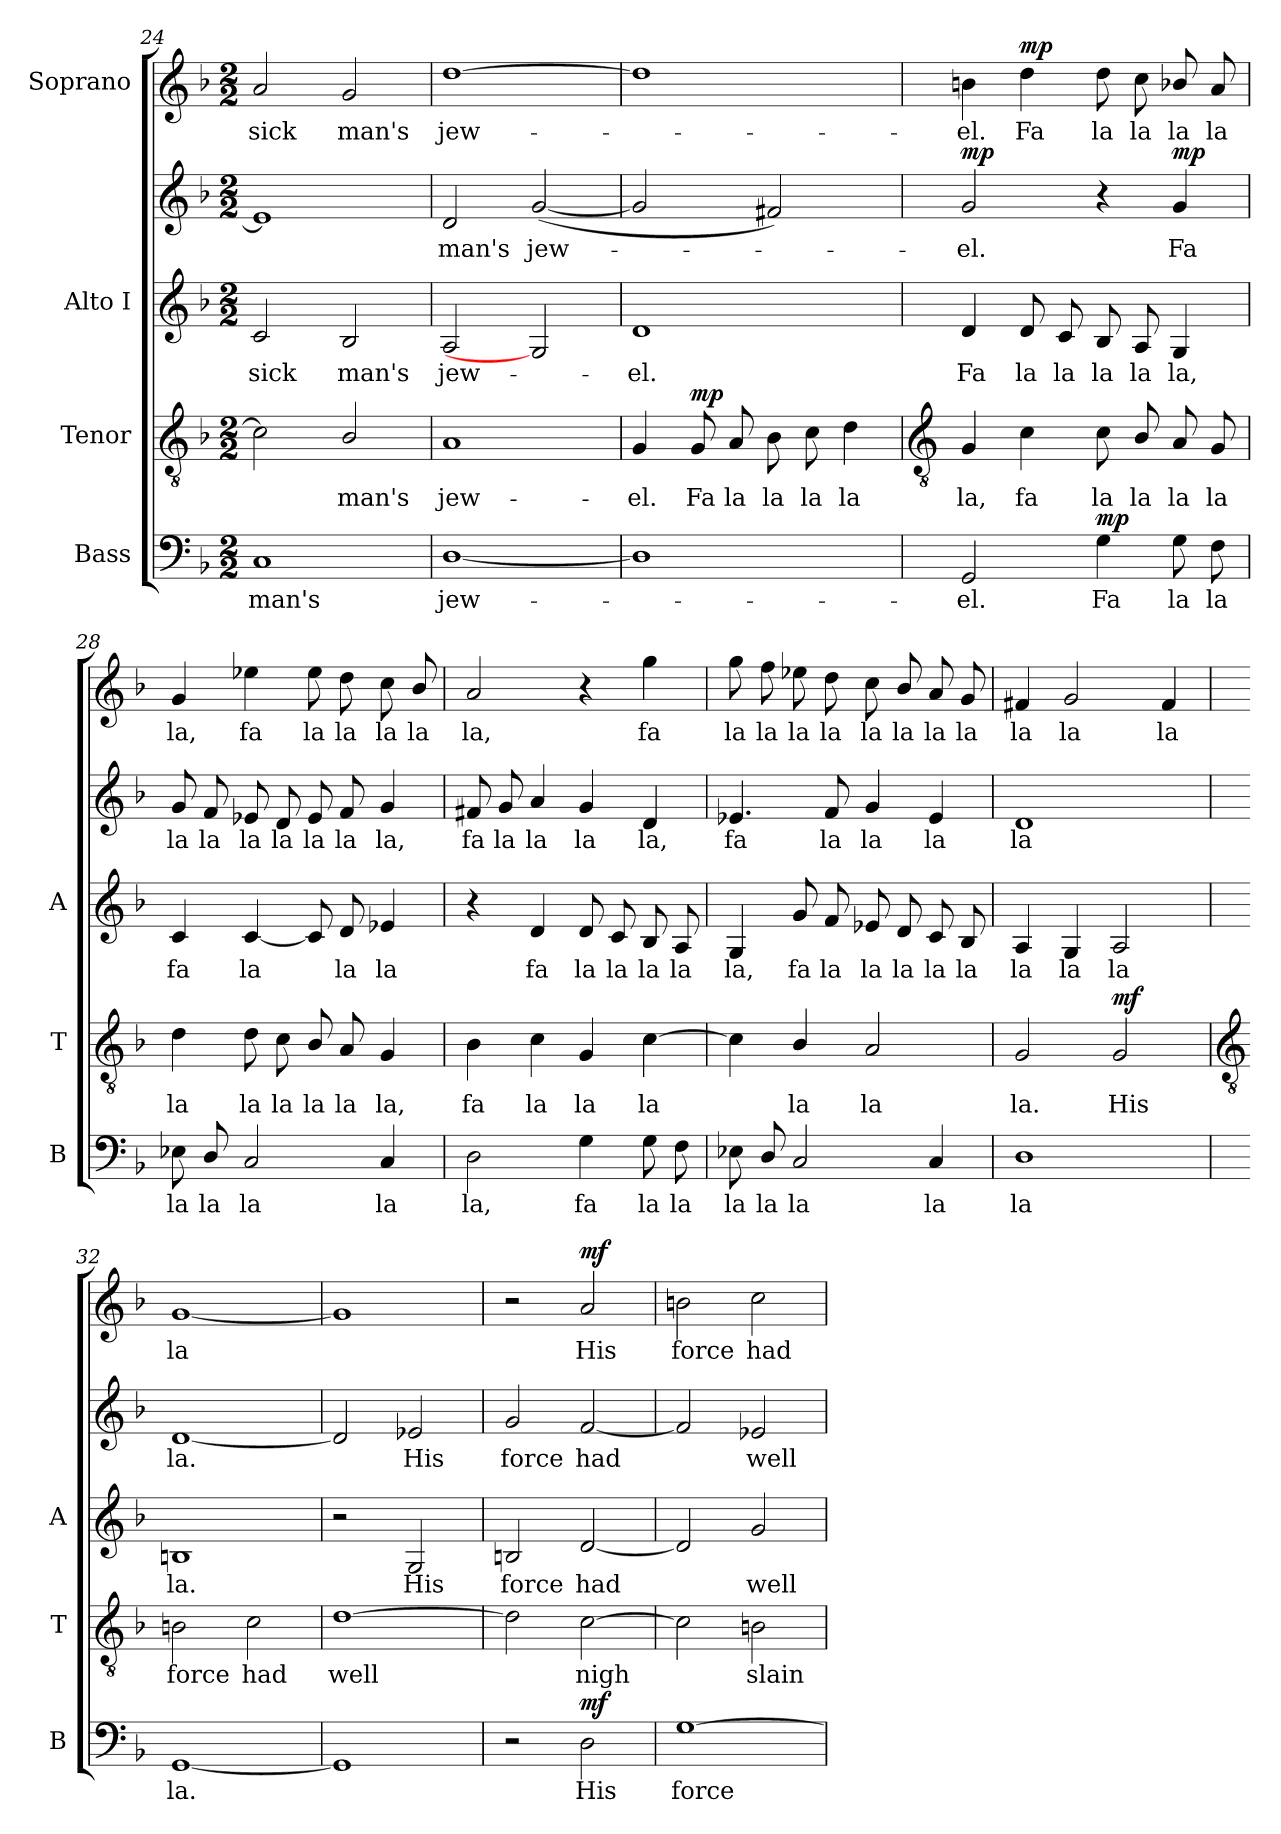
**kern	**text	**dynam	**kern	**text	**dynam	**kern	**text	**kern	**text	**dynam	**kern	**text	**dynam
*part4	*part4	*part4	*part3	*part3	*part3	*part2	*part2	*part2	*part2	*part2	*part1	*part1	*part1
*staff5	*staff5	*staff5	*staff4	*staff4	*staff4	*staff3	*staff3	*staff2	*staff2	*staff2/3	*staff1	*staff1	*staff1
*I"Bass	*	*	*I"Tenor	*	*	*I"Alto I	*	*	*	*	*I"Soprano	*	*
*I'B	*	*	*I'T	*	*	*I'A	*	*	*	*	*	*	*
*clefF4	*	*	*clefGv2	*	*	*clefG2	*	*clefG2	*	*	*clefG2	*	*
*k[b-]	*	*	*k[b-]	*	*	*k[b-]	*	*k[b-]	*	*	*k[b-]	*	*
*F:	*	*	*F:	*	*	*F:	*	*F:	*	*	*F:	*	*
*M2/2	*	*	*M2/2	*	*	*M2/2	*	*M2/2	*	*	*M2/2	*	*
=24	=24	=24	=24	=24	=24	=24	=24	=24	=24	=24	=24	=24	=24
!	!LO:LY:b	!	!	!	!	!	!LO:LY:b	!	!	!	!	!LO:LY:b	!
1C	man's	.	2c]	.	.	2c	sick	1e-]	.	.	2a	sick	.
!	!	!	!	!LO:LY:b	!	!	!LO:LY:b	!	!	!	!	!LO:LY:b	!
.	.	.	2B-/	man's	.	2B-	man's	.	.	.	2g	man's	.
=25	=25	=25	=25	=25	=25	=25	=25	=25	=25	=25	=25	=25	=25
!	!LO:LY:b	!	!	!LO:LY:b	!	!	!LO:LY:b	!	!LO:LY:b	!	!	!LO:LY:b	!
[1D/	jew-	.	1A	jew-	.	2A	jew-	2d	man's	.	[1dd	jew-	.
!	!	!	!	!	!	!	!	!	!LO:LY:b	!	!	!	!
.	.	.	.	.	.	2G]	.	(<[2g	jew-	.	.	.	.
=26	=26	=26	=26	=26	=26	=26	=26	=26	=26	=26	=26	=26	=26
!	!	!	!	!LO:LY:b	!	!	!LO:LY:b	!	!	!	!	!	!
1D]	.	.	4G	-el.	.	1d	el.	2g]	.	.	1dd]	.	.
!	!	!	!	!LO:LY:b	!LO:DY:b	!	!	!	!	!	!	!	!
.	.	.	8G	Fa	mp	.	.	.	.	.	.	.	.
!	!	!	!	!LO:LY:b	!	!	!	!	!	!	!	!	!
.	.	.	8A	la	.	.	.	.	.	.	.	.	.
!	!	!	!	!LO:LY:b	!	!	!	!	!	!	!	!	!
.	.	.	8B-	la	.	.	.	2f#X)	.	.	.	.	.
!	!	!	!	!LO:LY:b	!	!	!	!	!	!	!	!	!
.	.	.	8c	la	.	.	.	.	.	.	.	.	.
!	!	!	!	!LO:LY:b	!	!	!	!	!	!	!	!	!
.	.	.	4d	la	.	.	.	.	.	.	.	.	.
!!LO:LB:g=z
=27	=27	=27	=27	=27	=27	=27	=27	=27	=27	=27	=27	=27	=27
*	*	*	*clefGv2	*	*	*	*	*	*	*	*	*	*
!	!LO:LY:b	!	!	!LO:LY:b	!	!	!LO:LY:b	!	!LO:LY:b	!LO:DY:b=2	!	!LO:LY:b	!
2GG	el.	.	4G	la,	.	4d	Fa	2g	el.	mp	4bn	el.	.
!	!	!	!	!LO:LY:b	!	!	!LO:LY:b	!	!	!	!	!LO:LY:b	!LO:DY:b
.	.	.	4c	fa	.	8d	la	.	.	.	4dd	Fa	mp
!	!	!	!	!	!	!	!LO:LY:b	!	!	!	!	!	!
.	.	.	.	.	.	8c	la	.	.	.	.	.	.
!	!LO:LY:b	!LO:DY:b	!	!LO:LY:b	!	!	!LO:LY:b	!	!	!	!	!LO:LY:b	!
4G	Fa	mp	8c	la	.	8B-	la	4r	.	.	8dd	la	.
!	!	!	!	!LO:LY:b	!	!	!LO:LY:b	!	!	!	!	!LO:LY:b	!
.	.	.	8B-/	la	.	8A	la	.	.	.	8cc	la	.
!	!LO:LY:b	!	!	!LO:LY:b	!	!	!LO:LY:b	!	!LO:LY:b	!LO:DY:b	!	!LO:LY:b	!
8G	la	.	8A	la	.	4G	la,	4g	Fa	mp	8b-X/	la	.
!	!LO:LY:b	!	!	!LO:LY:b	!	!	!	!	!	!	!	!LO:LY:b	!
8F	la	.	8G	la	.	.	.	.	.	.	8a	la	.
!!LO:LB:g=z
=28	=28	=28	=28	=28	=28	=28	=28	=28	=28	=28	=28	=28	=28
!	!LO:LY:b	!	!	!LO:LY:b	!	!	!LO:LY:b	!	!LO:LY:b	!	!	!LO:LY:b	!
8E-X	la	.	4d	la	.	4c	fa	8g	la	.	4g	la,	.
!	!LO:LY:b	!	!	!	!	!	!	!	!LO:LY:b	!	!	!	!
8D/	la	.	.	.	.	.	.	8f	la	.	.	.	.
!	!LO:LY:b	!	!	!LO:LY:b	!	!	!LO:LY:b	!	!LO:LY:b	!	!	!LO:LY:b	!
2C	la	.	8d	la	.	[4c	la	8e-X	la	.	4ee-X	fa	.
!	!	!	!	!LO:LY:b	!	!	!	!	!LO:LY:b	!	!	!	!
.	.	.	8c	la	.	.	.	8d	la	.	.	.	.
!	!	!	!	!LO:LY:b	!	!	!	!	!LO:LY:b	!	!	!LO:LY:b	!
.	.	.	8B-/	la	.	8c]	.	8e-	la	.	8ee-	la	.
!	!	!	!	!LO:LY:b	!	!	!LO:LY:b	!	!LO:LY:b	!	!	!LO:LY:b	!
.	.	.	8A	la	.	8d	la	8f	la	.	8dd	la	.
!	!LO:LY:b	!	!	!LO:LY:b	!	!	!LO:LY:b	!	!LO:LY:b	!	!	!LO:LY:b	!
4C	la	.	4G	la,	.	4e-X	la	4g	la,	.	8cc	la	.
!	!	!	!	!	!	!	!	!	!	!	!	!LO:LY:b	!
.	.	.	.	.	.	.	.	.	.	.	8b-/	la	.
=29	=29	=29	=29	=29	=29	=29	=29	=29	=29	=29	=29	=29	=29
!	!LO:LY:b	!	!	!LO:LY:b	!	!	!	!	!LO:LY:b	!	!	!LO:LY:b	!
2D	la,	.	4B-	fa	.	4r	.	8f#X	fa	.	2a	la,	.
!	!	!	!	!	!	!	!	!	!LO:LY:b	!	!	!	!
.	.	.	.	.	.	.	.	8g	la	.	.	.	.
!	!	!	!	!LO:LY:b	!	!	!LO:LY:b	!	!LO:LY:b	!	!	!	!
.	.	.	4c	la	.	4d	fa	4a	la	.	.	.	.
!	!LO:LY:b	!	!	!LO:LY:b	!	!	!LO:LY:b	!	!LO:LY:b	!	!	!	!
4G	fa	.	4G	la	.	8d	la	4g	la	.	4r	.	.
!	!	!	!	!	!	!	!LO:LY:b	!	!	!	!	!	!
.	.	.	.	.	.	8c	la	.	.	.	.	.	.
!	!LO:LY:b	!	!	!LO:LY:b	!	!	!LO:LY:b	!	!LO:LY:b	!	!	!LO:LY:b	!
8G	la	.	[4c	la	.	8B-	la	4d	la,	.	4gg	fa	.
!	!LO:LY:b	!	!	!	!	!	!LO:LY:b	!	!	!	!	!	!
8F	la	.	.	.	.	8A	la	.	.	.	.	.	.
=30	=30	=30	=30	=30	=30	=30	=30	=30	=30	=30	=30	=30	=30
!	!LO:LY:b	!	!	!	!	!	!LO:LY:b	!	!LO:LY:b	!	!	!LO:LY:b	!
8E-X	la	.	4c]	.	.	4G	la,	4.e-X	fa	.	8gg	la	.
!	!LO:LY:b	!	!	!	!	!	!	!	!	!	!	!LO:LY:b	!
8D/	la	.	.	.	.	.	.	.	.	.	8ff	la	.
!	!LO:LY:b	!	!	!LO:LY:b	!	!	!LO:LY:b	!	!	!	!	!LO:LY:b	!
2C	la	.	4B-/	la	.	8g	fa	.	.	.	8ee-X	la	.
!	!	!	!	!	!	!	!LO:LY:b	!	!LO:LY:b	!	!	!LO:LY:b	!
.	.	.	.	.	.	8f	la	8f	la	.	8dd	la	.
!	!	!	!	!LO:LY:b	!	!	!LO:LY:b	!	!LO:LY:b	!	!	!LO:LY:b	!
.	.	.	2A	la	.	8e-X	la	4g	la	.	8cc	la	.
!	!	!	!	!	!	!	!LO:LY:b	!	!	!	!	!LO:LY:b	!
.	.	.	.	.	.	8d	la	.	.	.	8b-/	la	.
!	!LO:LY:b	!	!	!	!	!	!LO:LY:b	!	!LO:LY:b	!	!	!LO:LY:b	!
4C	la	.	.	.	.	8c	la	4e-	la	.	8a	la	.
!	!	!	!	!	!	!	!LO:LY:b	!	!	!	!	!LO:LY:b	!
.	.	.	.	.	.	8B-	la	.	.	.	8g	la	.
=31	=31	=31	=31	=31	=31	=31	=31	=31	=31	=31	=31	=31	=31
!	!LO:LY:b	!	!	!LO:LY:b	!	!	!LO:LY:b	!	!LO:LY:b	!	!	!LO:LY:b	!
1D	la	.	2G	la.	.	4A	la	1d	la	.	4f#X	la	.
!	!	!	!	!	!	!	!LO:LY:b	!	!	!	!	!LO:LY:b	!
.	.	.	.	.	.	4G	la	.	.	.	2g	la	.
!	!	!	!	!LO:LY:b	!LO:DY:b	!	!LO:LY:b	!	!	!	!	!	!
.	.	.	2G	His	mf	2A	la	.	.	.	.	.	.
!	!	!	!	!	!	!	!	!	!	!	!	!LO:LY:b	!
.	.	.	.	.	.	.	.	.	.	.	4f#	la	.
!!LO:LB:g=z
=32	=32	=32	=32	=32	=32	=32	=32	=32	=32	=32	=32	=32	=32
*	*	*	*clefGv2	*	*	*	*	*	*	*	*	*	*
!	!LO:LY:b	!	!	!LO:LY:b	!	!	!LO:LY:b	!	!LO:LY:b	!	!	!LO:LY:b	!
[1GG	la.	.	2Bn	force	.	1Bn	la.	[1d	la.	.	[1g	la	.
!	!	!	!	!LO:LY:b	!	!	!	!	!	!	!	!	!
.	.	.	2c	had	.	.	.	.	.	.	.	.	.
!!LO:LB:g=z
=33	=33	=33	=33	=33	=33	=33	=33	=33	=33	=33	=33	=33	=33
!	!	!	!	!LO:LY:b	!	!	!	!	!	!	!	!	!
1GG]	.	.	[1d	well	.	2r	.	2d]	.	.	1g]	.	.
!	!	!	!	!	!	!	!LO:LY:b	!	!LO:LY:b	!LO:DY:b=2	!	!	!
!	!	!	!	!	!	!	!	!	!	!LO:DY:n=1:b	!	!	!
.	.	.	.	.	.	2G	His	2e-X	His	mf mf	.	.	.
=34	=34	=34	=34	=34	=34	=34	=34	=34	=34	=34	=34	=34	=34
!	!	!	!	!	!	!	!LO:LY:b	!	!LO:LY:b	!	!	!	!
2r	.	.	2d]	.	.	2Bn	force	2g	force	.	2r	.	.
!	!LO:LY:b	!LO:DY:b	!	!LO:LY:b	!	!	!LO:LY:b	!	!LO:LY:b	!	!	!LO:LY:b	!LO:DY:b
2D	His	mf	[2c	nigh	.	[2d	had	[2f	had	.	2a	His	mf
=35	=35	=35	=35	=35	=35	=35	=35	=35	=35	=35	=35	=35	=35
!	!LO:LY:b	!	!	!	!	!	!	!	!	!	!	!LO:LY:b	!
[1G	force	.	2c]	.	.	2d]	.	2f]	.	.	2bn	force	.
!	!	!	!	!LO:LY:b	!	!	!LO:LY:b	!	!LO:LY:b	!	!	!LO:LY:b	!
.	.	.	2Bn	slain	.	2g	well	2e-X	well	.	2cc	had	.
=	=	=	=	=	=	=	=	=	=	=	=	=	=
*-	*-	*-	*-	*-	*-	*-	*-	*-	*-	*-	*-	*-	*-
